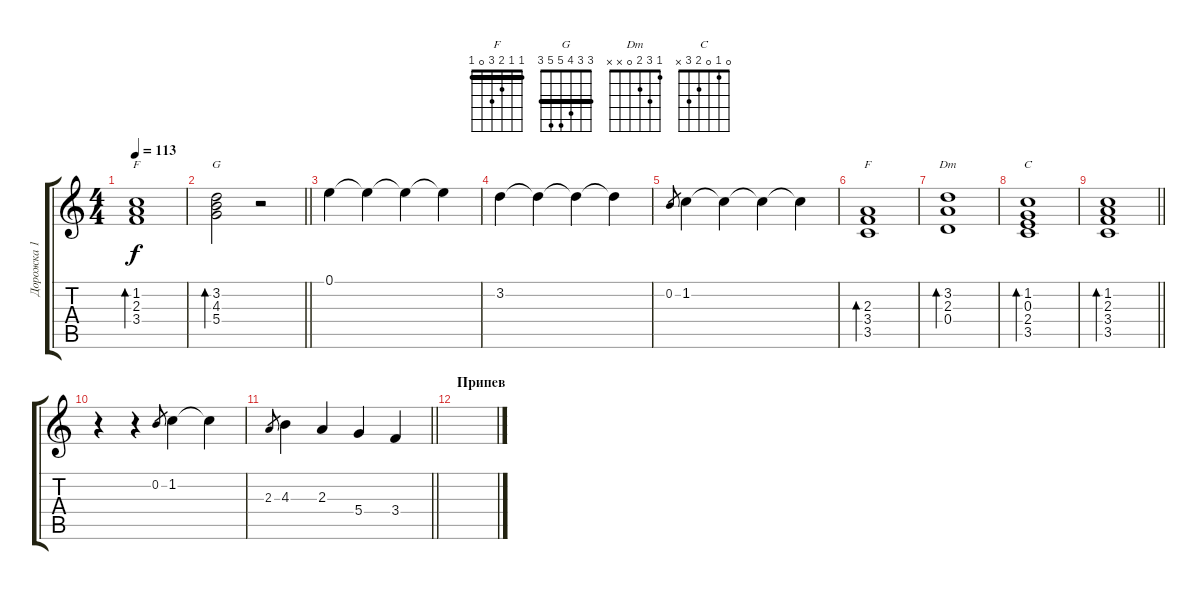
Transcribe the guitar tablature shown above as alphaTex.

\track ("Дорожка 1" "Дорожка 1") {instrument acousticguitarsteel}
\staff {score tabs}
\tuning (E4 B3 G3 D3 A2 E2) {hide}
\chord ("F" 1 1 2 3 3 1) {barre 1}
\chord ("G" 3 3 4 5 5 3) {barre 3}
\chord ("F" 1 1 2 3 0 1) {barre 1}
\chord ("Dm" 1 3 2 0 x x)
\chord ("C" 0 1 0 2 3 x)
\ts (4 4)
\tempo 113
\clef g2
\ks c
(1.2 2.3 3.4).1{bd 120 ch "F" dy f} |
\barLineRight lightlight
(3.2 4.3 5.4).2{bd 120 ch "G"} r.2 |
0.1.4 0.1{t}.4 0.1{t}.4 0.1{t}.4 |
3.2.4 3.2{t}.4 3.2{t}.4 3.2{t}.4 |
0.2.8{gr} 1.2.4 1.2{t}.4 1.2{t}.4 1.2{t}.4 |
(2.3 3.4 3.5).1{bd 120 ch "F"} |
(3.2 2.3 0.4).1{bd 120 ch "Dm"} |
(1.2 0.3 2.4 3.5).1{bd 120 ch "C"} |
\barLineRight lightlight
(1.2 2.3 3.4 3.5).1{bd 120} |
r.4 r.4 0.2.8{gr} 1.2.4 1.2{t}.4 |
\barLineRight lightlight
2.3.8{gr} 4.3.4 2.3.4 5.4.4 3.4.4 |
\section ("" "Припев")
